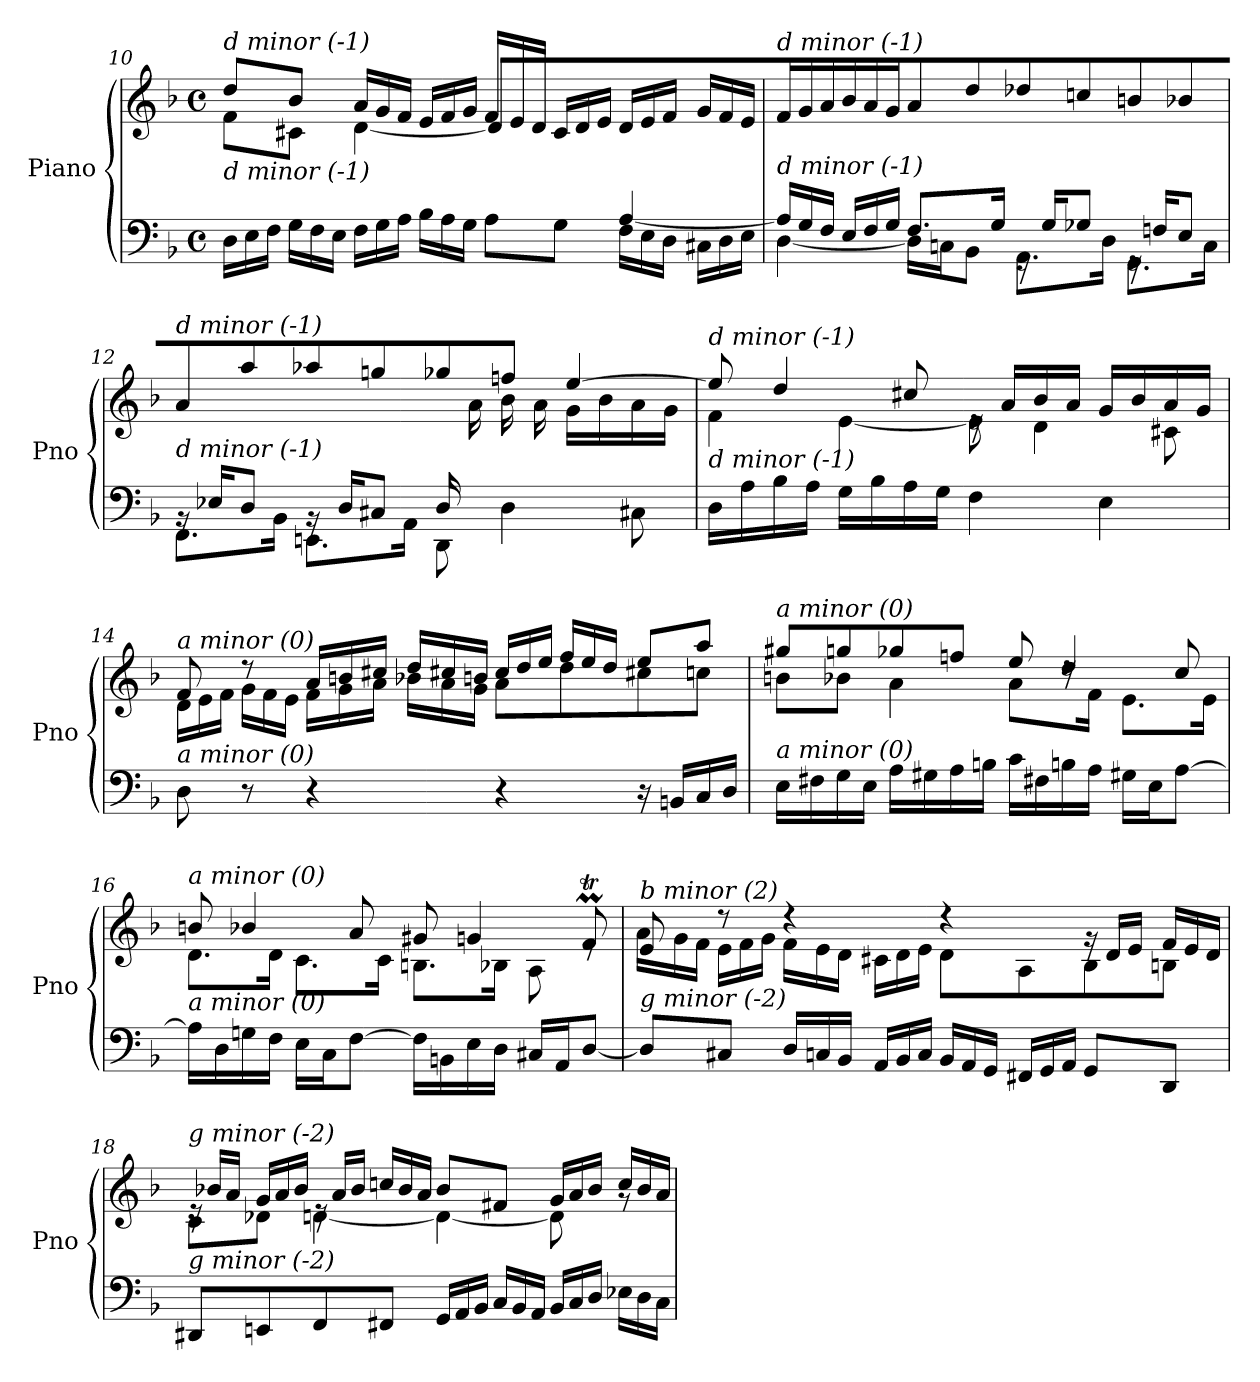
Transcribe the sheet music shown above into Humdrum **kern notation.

**kern	**kern
*part1	*part1
*staff2	*staff1
*I"Piano	*
*I'Pno	*
!!LO:LB:g=z
*clefF4	*clefG2
*k[b-]	*k[b-]
*M4/4	*M4/4
*met(c)	*met(c)
=10	=10
*^	*
*	*Xtuplet	*
*	*^	*^
*	*	*	*	*^
!	!	!	!LO:TX:i:t=d minor (-1)	!	!
!LO:TX:i:t=d minor (-1)	!	!	!	!	!
2ryy	24D\LL	2.ryy	8dd/L	8f\L	2.ryy
.	24E\	.	.	.	.
.	24F\JJ	.	.	.	.
.	24G\LL	.	8b-/J	8c#X\J	.
.	24F\	.	.	.	.
.	24E\JJ	.	.	.	.
*	*	*	*Xtuplet	*	*
.	24F\LL	.	24a/LL	[4d\	.
.	24G\	.	24g/	.	.
.	24A\JJ	.	24f/JJ	.	.
.	24B-\LL	.	24e/LL	.	.
.	24A\	.	24f/	.	.
.	24G\JJ	.	24g/JJ	.	.
8ryy	8A\L	.	24f/LL	8d\L]	.
.	.	.	24e/	.	.
.	.	.	24d/JJ	.	.
8B-/J	8G\J	.	24c#/LL	8ryy	.
.	.	.	24d/	.	.
.	.	.	24e/JJ	.	.
4ryy	[4A/	24F\LL	24d/LL	4ryy	4ryy
.	.	24E\	24e/	.	.
.	.	24D\JJ	24f/JJ	.	.
.	.	24C#X\LL	24g/LL	.	.
.	.	24D\	24f/	.	.
.	.	24E\JJ	24e/JJ	.	.
*	*	*	*v	*v	*v
=11	=11	=11	=11
!	!	!	!LO:TX:i:t=d minor (-1)
!LO:TX:i:t=d minor (-1)	!	!	!
*	*v	*v	*
24A/LL]	[4D\	24f/LL
24G/	.	24g/
24F/JJ	.	24a/JJ
24E/LL	.	24b-/LL
24F/	.	24a/
24G/JJ	.	24g/JJ
8.F/L	16D\LL]	8a/L
.	16Cn\J	.
.	8BB-\J	8dd/J
16G/Jk	.	.
16rGG	8.AA\L	8dd-Xi/L
16G/KL	.	.
8G-Xj/J	.	8ccn/
.	16D\Jk	.
16rGG	8.GG\L	8bn/
16Fn/KL	.	.
8E/J	.	8b-X/J
.	16C\Jk	.
!!LO:PB:g=z
=12	=12	=12
*	*^	*^
*	*	*	*	*^
!	!	!	!LO:TX:i:t=d minor (-1)	!	!
!LO:TX:i:t=d minor (-1)	!	!	!	!	!
2.ryy	16rBB	8.FF\L	8a/L	2.ryy	2ryy
.	16E-X/KL	.	.	.	.
.	8D/J	.	8aa/	.	.
.	.	16BB-\Jk	.	.	.
.	16rBB	8.EEn\L	8aa-Xj/	.	.
.	16D/KL	.	.	.	.
.	8C#X/J	.	8ggn/J	.	.
.	.	16AA\Jk	.	.	.
.	16D/LL	8DD\	8gg-Xj/L	.	16ryy
.	8.ryy	.	.	.	16a\
.	.	4D\	8ffn/J	.	16b-\
.	.	.	.	.	16a\JJ
4ryy	4ryy	.	[4ee/	16g\LL	4ryy
.	.	.	.	16b-\	.
.	.	8C#X\	.	16a\	.
.	.	.	.	16g\JJ	.
*v	*v	*v	*	*	*
*	*	*v	*v
=13	=13	=13
!	!LO:TX:i:t=d minor (-1)	!
!LO:TX:i:t=d minor (-1)	!	!
16D\LL	8ee/]	4f\
16A\	.	.
16B-\	4dd/	.
16A\JJ	.	.
16G\LL	.	[4e\
16B-\	.	.
16A\	8cc#X/	.
16G\JJ	.	.
4F\	16re	8e\]
.	16a/LL	.
.	16b-/	4d\
.	16a/JJ	.
4E\	16g/LL	.
.	16b-/	.
.	16a/	8c#X\
.	16g/JJ	.
!!LO:LB:g=z	!!
=14	=14	=14
!	!LO:TX:i:t=a minor (0)	!
!LO:TX:i:t=a minor (0)	!	!
8D\	8f/	24d\LL
.	.	24e\
.	.	24f\JJ
8r	8r	24g\LL
.	.	24f\
.	.	24e\JJ
4r	24a/LL	24f\LL
.	24bn/	24g\
.	24cc#X/JJ	24a\JJ
.	24dd/LL	24b-X\LL
.	24cc#X/	24a\
.	24bn/JJ	24g\JJ
4r	24cc#/LL	8a\L
.	24dd/	.
.	24ee/JJ	.
.	24ff/LL	8dd\
.	24ee/	.
.	24dd/JJ	.
16r	8ee/L	8cc#X\
16BBn/LL	.	.
16C/	8aa/J	8ccn\J
16D/JJ	.	.
=15	=15	=15
!	!LO:TX:i:t=a minor (0)	!
!LO:TX:i:t=a minor (0)	!	!
16E\LL	8gg#X/L	8bn\L
16F#X\	.	.
16G\	8ggn/	8b-X\J
16E\JJ	.	.
16A\LL	8gg-Xj/	4a\
16G#X\	.	.
16A\	8ffn/J	.
16Bn\JJ	.	.
16c\LL	8ee/	8a\L
16F#X\	.	.
16Bn\	4dd/	16rdd
16A\JJ	.	16f\Jk
16G#X\LL	.	8.e\L
16E\J	.	.
[8A\J	8cc/	.
.	.	16e\Jk
!!LO:LB:g=z	!!
=16	=16	=16
!	!LO:TX:i:t=a minor (0)	!
!LO:TX:i:t=a minor (0)	!	!
16A\LL]	8bn/	8.d\L
16D\	.	.
16Gn\	4b-X/	.
16F\JJ	.	16d\Jk
16E\LL	.	8.c\L
16C\J	.	.
[8F\J	8a/	.
.	.	16c\Jk
16F\LL]	8g#X/	8.Bn\L
16BBn\	.	.
16E\	4gn/	.
16D\JJ	.	16B-X\Jk
16C#X/LL	.	8A\
16AA/J	.	.
[8D/J	8fTM/	8re
=17	=17	=17
!	!LO:TX:i:t=b minor (2)	!
!LO:TX:i:t=g minor (-2)	!	!
8D/L]	8e/	24a\LL
.	.	24g\
.	.	24f\JJ
8C#XZ/J	8r	24e\LL
.	.	24f\
.	.	24g\JJ
24D/LL	4r	24f\LL
24Cn/	.	24e\
24BB-/JJ	.	24d\JJ
24AA/LL	.	24c#X\LL
24BB-/	.	24d\
24C/JJ	.	24e\JJ
24BB-/LL	4r	8d\L
24AA/	.	.
24GG/JJ	.	.
24FF#X/LL	.	8A\
24GG/	.	.
24AA/JJ	.	.
8GG/L	24rg	8B-\
.	24d/LL	.
.	24e/JJ	.
8DD/J	24f/LL	8Bn\J
.	24e/	.
.	24d/JJ	.
!!LO:LB:g=z	!!
=18	=18	=18
!	!LO:TX:i:t=g minor (-2)	!
!LO:TX:i:t=g minor (-2)	!	!
8DD#Xi/L	24re	8c\L
.	24b-X/LL	.
.	24a/JJ	.
8EEn/	24g/LL	8d-Xj\J
.	24a/	.
.	24b-/JJ	.
8FF/	24re	[4d\
.	24a/LL	.
.	24b-/JJ	.
8FF#X/J	24ccn/LL	.
.	24b-/	.
.	24a/JJ	.
24GG/LL	8b-/L	4d\_
24AA/	.	.
24BB-/JJ	.	.
24C/LL	8f#X/J	.
24BB-/	.	.
24AA/JJ	.	.
24BB-/LL	24g/LL	8d\]
24C/	24a/	.
24D/JJ	24b-/JJ	.
24E-X\LL	24cc/LL	8rg
24D\	24b-/	.
24C\JJ	24a/JJ	.
*	*v	*v
=	=
*-	*-
